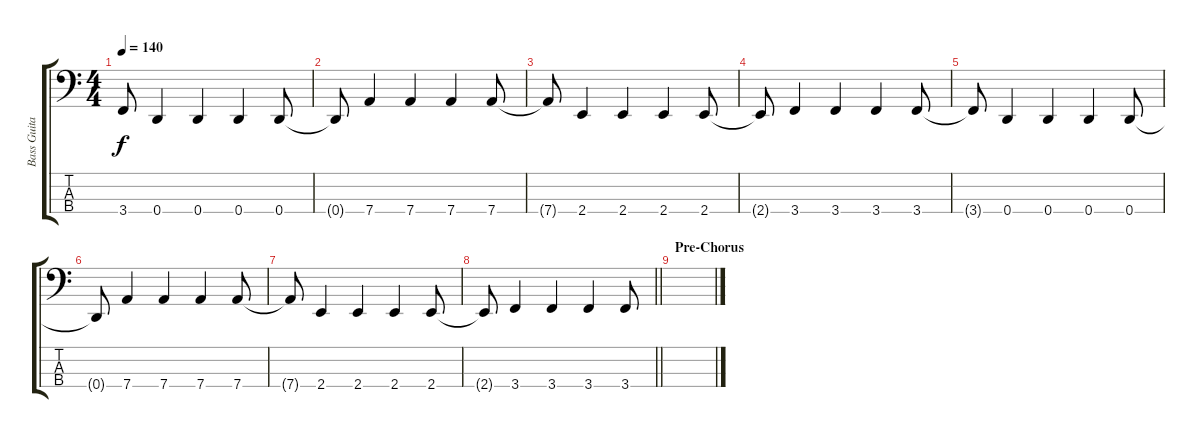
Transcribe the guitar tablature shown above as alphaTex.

\track ("Bass Guitar" "Bass Guita") {instrument electricbasspick}
\staff {score tabs}
\tuning (G2 D2 A1 D1) {hide}
\ts (4 4)
\tempo 140
\clef f4
\ks c
3.4{t}.8{dy f} 0.4.4 0.4.4 0.4.4 0.4.8 |
0.4{t}.8 7.4.4 7.4.4 7.4.4 7.4.8 |
7.4{t}.8 2.4.4 2.4.4 2.4.4 2.4.8 |
2.4{t}.8 3.4.4 3.4.4 3.4.4 3.4.8 |
3.4{t}.8 0.4.4 0.4.4 0.4.4 0.4.8 |
0.4{t}.8 7.4.4 7.4.4 7.4.4 7.4.8 |
7.4{t}.8 2.4.4 2.4.4 2.4.4 2.4.8 |
\barLineRight lightlight
2.4{t}.8 3.4.4 3.4.4 3.4.4 3.4.8 |
\section ("" "Pre-Chorus")
